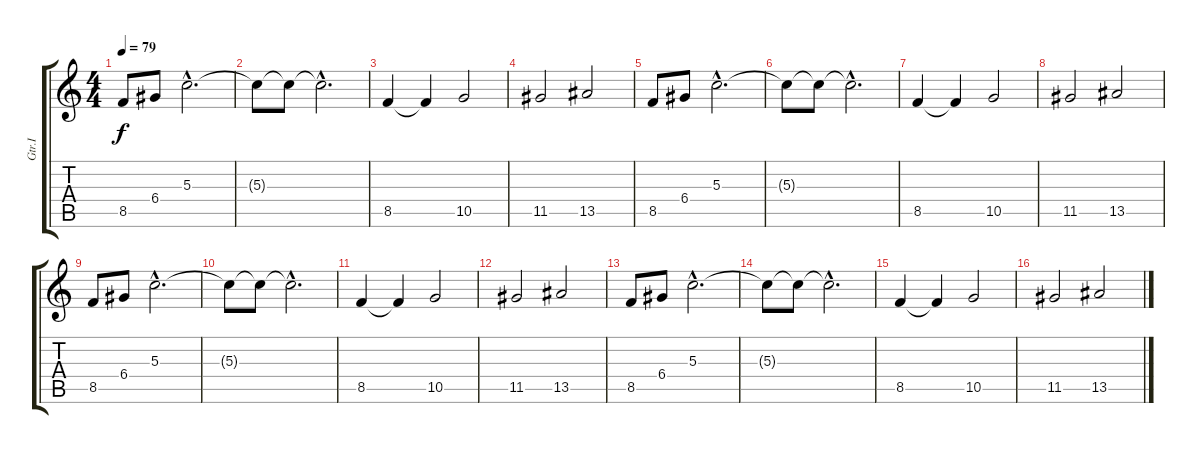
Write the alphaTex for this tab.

\track ("Gtr.I" "Gtr.I") {instrument distortionguitar}
\staff {score tabs}
\tuning (E4 B3 G3 D3 A2 E2) {hide}
\ts (4 4)
\tempo 79
\clef g2
\ks c
8.5.8{dy f} 6.4.8 5.3{hac}.2{d} |
5.3{t}.8 5.3{t}.8 5.3{hac t}.2{d} |
8.5.4 8.5{t}.4 10.5.2 |
11.5.2 13.5.2 |
8.5.8 6.4.8 5.3{hac}.2{d} |
5.3{t}.8 5.3{t}.8 5.3{hac t}.2{d} |
8.5.4 8.5{t}.4 10.5.2 |
11.5.2 13.5.2 |
8.5.8 6.4.8 5.3{hac}.2{d} |
5.3{t}.8 5.3{t}.8 5.3{hac t}.2{d} |
8.5.4 8.5{t}.4 10.5.2 |
11.5.2 13.5.2 |
8.5.8 6.4.8 5.3{hac}.2{d} |
5.3{t}.8 5.3{t}.8 5.3{hac t}.2{d} |
8.5.4 8.5{t}.4 10.5.2 |
11.5.2 13.5.2
